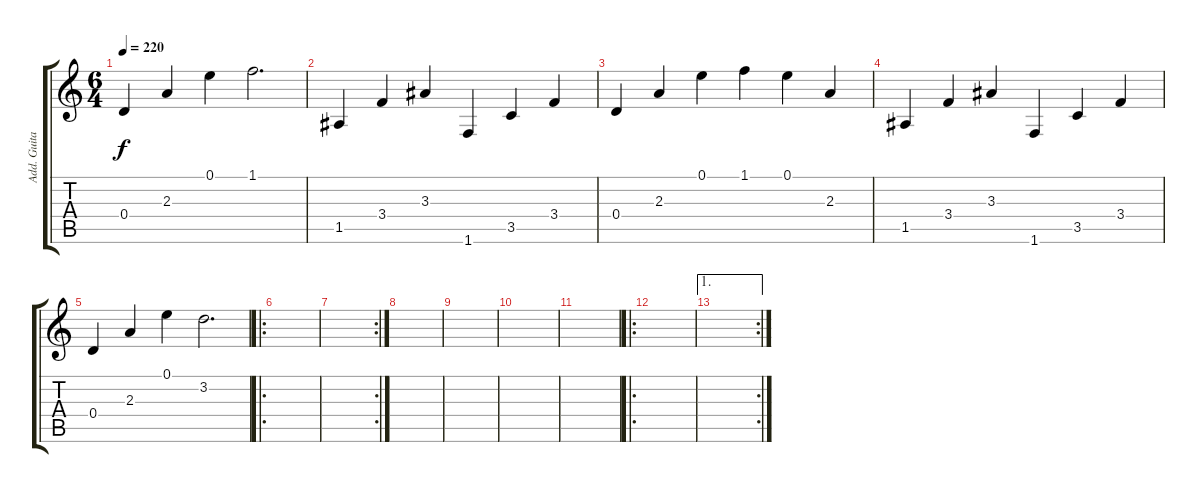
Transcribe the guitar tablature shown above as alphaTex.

\track ("Add. Guitars" "Add. Guita") {instrument acousticguitarsteel}
\staff {score tabs}
\tuning (E4 B3 G3 D3 A2 E2) {hide}
\ts (6 4)
\tempo 220
\clef g2
\ks c
0.4.4{dy f} 2.3.4 0.1.4 1.1.2{d} |
1.5.4 3.4.4 3.3.4 1.6.4 3.5.4 3.4.4 |
0.4.4 2.3.4 0.1.4 1.1.4 0.1.4 2.3.4 |
1.5.4 3.4.4 3.3.4 1.6.4 3.5.4 3.4.4 |
0.4.4 2.3.4 0.1.4 3.2.2{d} |
\ro
|
\rc 2
|
|
|
|
|
\ro
|
\ae 1
\rc 2
